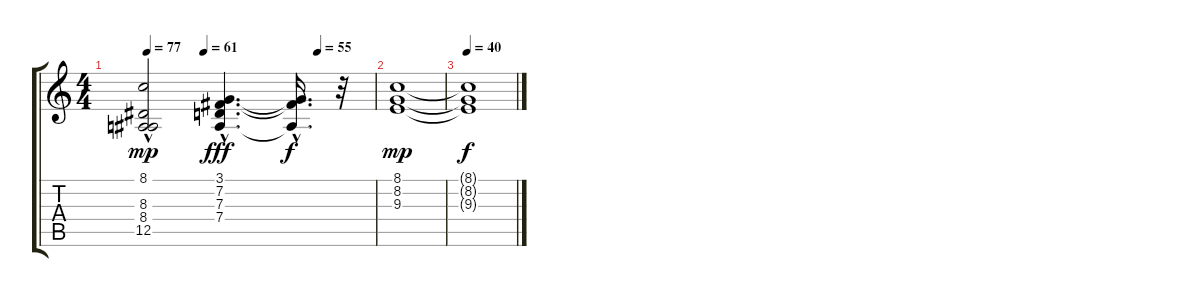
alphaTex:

\track "" {instrument rockorgan}
\staff {score tabs}
\tuning (E4 B3 G3 D3 A2 E2) {hide}
\ts (4 4)
\tempo 77
\tempo (61 0.25)
\tempo (55 0.75)
\clef g2
\ks c
(8.1 8.3{hac} 8.4{hac} 12.5).2{dy mp} (3.1{hac} 7.2{hac} 7.3 7.4{hac}).4{d dy fff} (3.1{hac t} 7.2{hac t} 7.4{t}).16{d dy f} r.32 |
(8.1 8.2 9.3).1{dy mp} |
\tempo 40
(8.1{t} 8.2{t} 9.3{t}).1{dy f}
